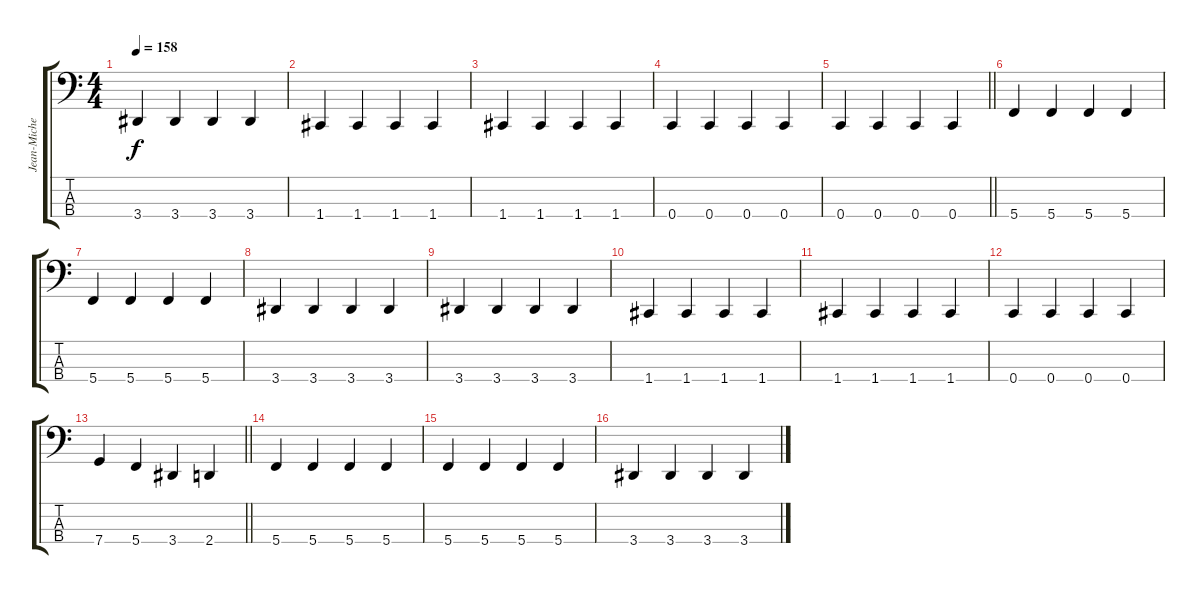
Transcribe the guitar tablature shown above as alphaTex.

\track ("Jean-Michel Labadie" "Jean-Miche") {instrument electricbassfinger}
\staff {score tabs}
\tuning (F2 C2 G1 C1) {hide}
\ts (4 4)
\tempo 158
\clef f4
\ks c
3.4.4{dy f} 3.4.4 3.4.4 3.4.4 |
1.4.4 1.4.4 1.4.4 1.4.4 |
1.4.4 1.4.4 1.4.4 1.4.4 |
0.4.4 0.4.4 0.4.4 0.4.4 |
\barLineRight lightlight
0.4.4 0.4.4 0.4.4 0.4.4 |
\section ("" "")
5.4.4 5.4.4 5.4.4 5.4.4 |
5.4.4 5.4.4 5.4.4 5.4.4 |
3.4.4 3.4.4 3.4.4 3.4.4 |
3.4.4 3.4.4 3.4.4 3.4.4 |
1.4.4 1.4.4 1.4.4 1.4.4 |
1.4.4 1.4.4 1.4.4 1.4.4 |
0.4.4 0.4.4 0.4.4 0.4.4 |
\barLineRight lightlight
7.4.4 5.4.4 3.4.4 2.4.4 |
\section ("" "")
5.4.4 5.4.4 5.4.4 5.4.4 |
5.4.4 5.4.4 5.4.4 5.4.4 |
3.4.4 3.4.4 3.4.4 3.4.4
